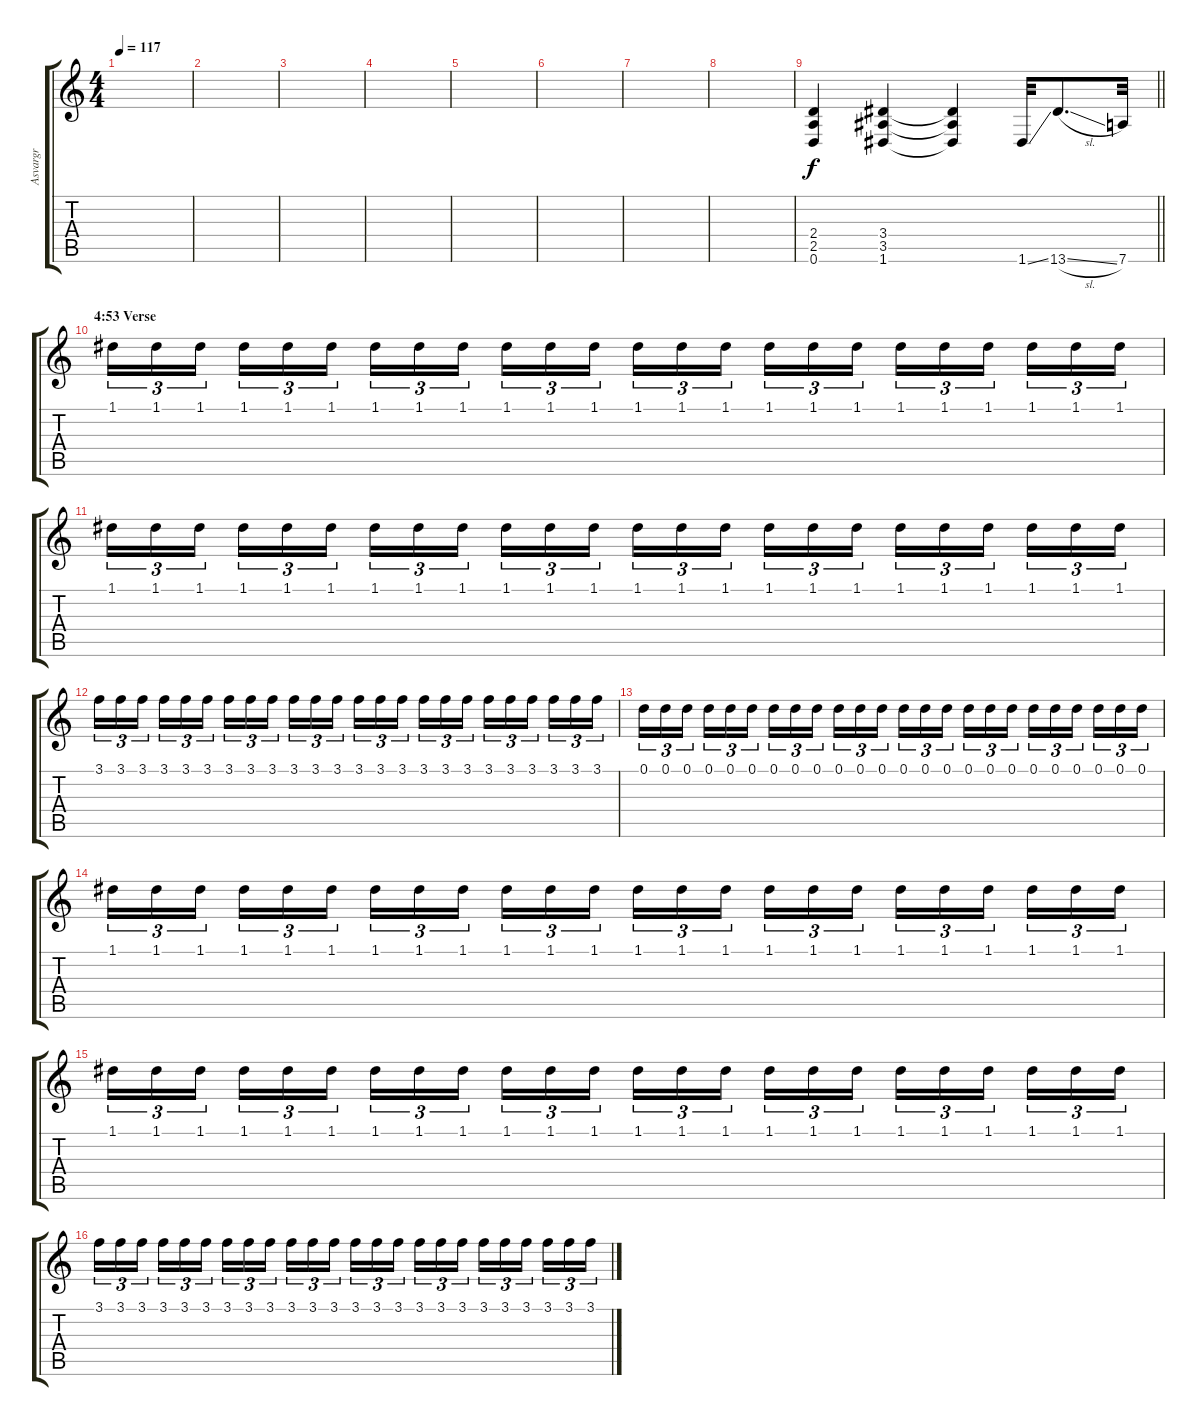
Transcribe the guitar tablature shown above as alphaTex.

\track ("Asvargr" "Asvargr") {instrument overdrivenguitar}
\staff {score tabs}
\tuning (D4 A3 F3 C3 G2 D2) {hide}
\ts (4 4)
\tempo 117
\clef g2
\ks c
|
|
|
|
|
|
|
|
\barLineRight lightlight
(2.4 2.5 0.6).4{volume 12 instrument distortionguitar} (3.4 3.5 1.6).4 (3.4{t} 3.5{t} 1.6{t}).4 1.6{ss}.32 13.6{sl}.8{d} 7.6.32 |
\section ("" "4:53 Verse")
1.1.16{tu (3 2)} 1.1.16{tu (3 2)} 1.1.16{tu (3 2) beam splitsecondary} 1.1.16{tu (3 2)} 1.1.16{tu (3 2)} 1.1.16{tu (3 2)} 1.1.16{tu (3 2)} 1.1.16{tu (3 2)} 1.1.16{tu (3 2) beam splitsecondary} 1.1.16{tu (3 2)} 1.1.16{tu (3 2)} 1.1.16{tu (3 2)} 1.1.16{tu (3 2)} 1.1.16{tu (3 2)} 1.1.16{tu (3 2) beam splitsecondary} 1.1.16{tu (3 2)} 1.1.16{tu (3 2)} 1.1.16{tu (3 2)} 1.1.16{tu (3 2)} 1.1.16{tu (3 2)} 1.1.16{tu (3 2) beam splitsecondary} 1.1.16{tu (3 2)} 1.1.16{tu (3 2)} 1.1.16{tu (3 2)} |
1.1.16{tu (3 2)} 1.1.16{tu (3 2)} 1.1.16{tu (3 2) beam splitsecondary} 1.1.16{tu (3 2)} 1.1.16{tu (3 2)} 1.1.16{tu (3 2)} 1.1.16{tu (3 2)} 1.1.16{tu (3 2)} 1.1.16{tu (3 2) beam splitsecondary} 1.1.16{tu (3 2)} 1.1.16{tu (3 2)} 1.1.16{tu (3 2)} 1.1.16{tu (3 2)} 1.1.16{tu (3 2)} 1.1.16{tu (3 2) beam splitsecondary} 1.1.16{tu (3 2)} 1.1.16{tu (3 2)} 1.1.16{tu (3 2)} 1.1.16{tu (3 2)} 1.1.16{tu (3 2)} 1.1.16{tu (3 2) beam splitsecondary} 1.1.16{tu (3 2)} 1.1.16{tu (3 2)} 1.1.16{tu (3 2)} |
3.1.16{tu (3 2)} 3.1.16{tu (3 2)} 3.1.16{tu (3 2) beam splitsecondary} 3.1.16{tu (3 2)} 3.1.16{tu (3 2)} 3.1.16{tu (3 2)} 3.1.16{tu (3 2)} 3.1.16{tu (3 2)} 3.1.16{tu (3 2) beam splitsecondary} 3.1.16{tu (3 2)} 3.1.16{tu (3 2)} 3.1.16{tu (3 2)} 3.1.16{tu (3 2)} 3.1.16{tu (3 2)} 3.1.16{tu (3 2) beam splitsecondary} 3.1.16{tu (3 2)} 3.1.16{tu (3 2)} 3.1.16{tu (3 2)} 3.1.16{tu (3 2)} 3.1.16{tu (3 2)} 3.1.16{tu (3 2) beam splitsecondary} 3.1.16{tu (3 2)} 3.1.16{tu (3 2)} 3.1.16{tu (3 2)} |
0.1.16{tu (3 2)} 0.1.16{tu (3 2)} 0.1.16{tu (3 2) beam splitsecondary} 0.1.16{tu (3 2)} 0.1.16{tu (3 2)} 0.1.16{tu (3 2)} 0.1.16{tu (3 2)} 0.1.16{tu (3 2)} 0.1.16{tu (3 2) beam splitsecondary} 0.1.16{tu (3 2)} 0.1.16{tu (3 2)} 0.1.16{tu (3 2)} 0.1.16{tu (3 2)} 0.1.16{tu (3 2)} 0.1.16{tu (3 2) beam splitsecondary} 0.1.16{tu (3 2)} 0.1.16{tu (3 2)} 0.1.16{tu (3 2)} 0.1.16{tu (3 2)} 0.1.16{tu (3 2)} 0.1.16{tu (3 2) beam splitsecondary} 0.1.16{tu (3 2)} 0.1.16{tu (3 2)} 0.1.16{tu (3 2)} |
1.1.16{tu (3 2)} 1.1.16{tu (3 2)} 1.1.16{tu (3 2) beam splitsecondary} 1.1.16{tu (3 2)} 1.1.16{tu (3 2)} 1.1.16{tu (3 2)} 1.1.16{tu (3 2)} 1.1.16{tu (3 2)} 1.1.16{tu (3 2) beam splitsecondary} 1.1.16{tu (3 2)} 1.1.16{tu (3 2)} 1.1.16{tu (3 2)} 1.1.16{tu (3 2)} 1.1.16{tu (3 2)} 1.1.16{tu (3 2) beam splitsecondary} 1.1.16{tu (3 2)} 1.1.16{tu (3 2)} 1.1.16{tu (3 2)} 1.1.16{tu (3 2)} 1.1.16{tu (3 2)} 1.1.16{tu (3 2) beam splitsecondary} 1.1.16{tu (3 2)} 1.1.16{tu (3 2)} 1.1.16{tu (3 2)} |
1.1.16{tu (3 2)} 1.1.16{tu (3 2)} 1.1.16{tu (3 2) beam splitsecondary} 1.1.16{tu (3 2)} 1.1.16{tu (3 2)} 1.1.16{tu (3 2)} 1.1.16{tu (3 2)} 1.1.16{tu (3 2)} 1.1.16{tu (3 2) beam splitsecondary} 1.1.16{tu (3 2)} 1.1.16{tu (3 2)} 1.1.16{tu (3 2)} 1.1.16{tu (3 2)} 1.1.16{tu (3 2)} 1.1.16{tu (3 2) beam splitsecondary} 1.1.16{tu (3 2)} 1.1.16{tu (3 2)} 1.1.16{tu (3 2)} 1.1.16{tu (3 2)} 1.1.16{tu (3 2)} 1.1.16{tu (3 2) beam splitsecondary} 1.1.16{tu (3 2)} 1.1.16{tu (3 2)} 1.1.16{tu (3 2)} |
3.1.16{tu (3 2)} 3.1.16{tu (3 2)} 3.1.16{tu (3 2) beam splitsecondary} 3.1.16{tu (3 2)} 3.1.16{tu (3 2)} 3.1.16{tu (3 2)} 3.1.16{tu (3 2)} 3.1.16{tu (3 2)} 3.1.16{tu (3 2) beam splitsecondary} 3.1.16{tu (3 2)} 3.1.16{tu (3 2)} 3.1.16{tu (3 2)} 3.1.16{tu (3 2)} 3.1.16{tu (3 2)} 3.1.16{tu (3 2) beam splitsecondary} 3.1.16{tu (3 2)} 3.1.16{tu (3 2)} 3.1.16{tu (3 2)} 3.1.16{tu (3 2)} 3.1.16{tu (3 2)} 3.1.16{tu (3 2) beam splitsecondary} 3.1.16{tu (3 2)} 3.1.16{tu (3 2)} 3.1.16{tu (3 2)}
